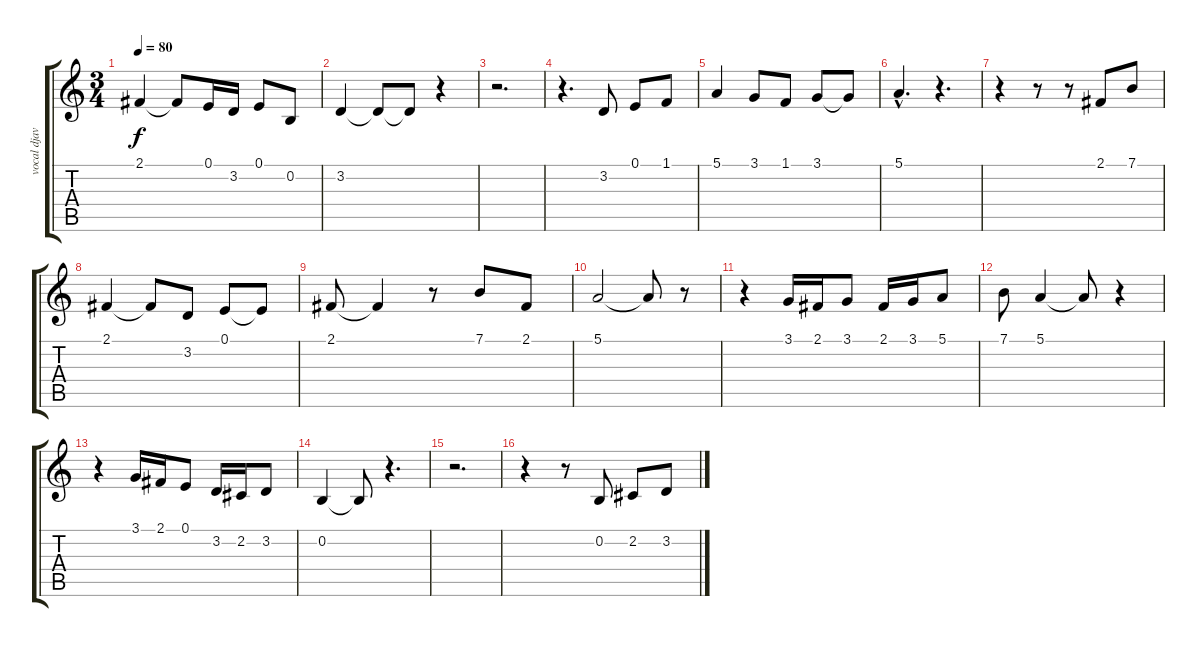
\track ("vocal djavan" "vocal djav") {instrument flute}
\staff {score tabs}
\tuning (E4 B3 G3 D3 A2 E2) {hide}
\ts (3 4)
\tempo 80
\clef g2
\ks c
2.1.4{dy f} 2.1{t}.8 0.1.16 3.2.16 0.1.8 0.2.8 |
3.2.4 3.2{t}.8 3.2{t}.8 r.4 |
r.2{d} |
r.4{d} 3.2.8 0.1.8 1.1.8 |
5.1.4 3.1.8 1.1.8 3.1.8 3.1{t}.8 |
5.1{hac}.4{d} r.4{d} |
r.4 r.8 r.8 2.1.8 7.1.8 |
2.1.4 2.1{t}.8 3.2.8 0.1.8 0.1{t}.8 |
2.1.8 2.1{t}.4 r.8 7.1.8 2.1.8 |
5.1.2 5.1{t}.8 r.8 |
r.4 3.1.16 2.1.16 3.1.8 2.1.16 3.1.16 5.1.8 |
7.1.8 5.1.4 5.1{t}.8 r.4 |
r.4 3.1.16 2.1.16 0.1.8 3.2.16 2.2.16 3.2.8 |
0.2.4 0.2{t}.8 r.4{d} |
r.2{d} |
r.4 r.8 0.2.8 2.2.8 3.2.8
